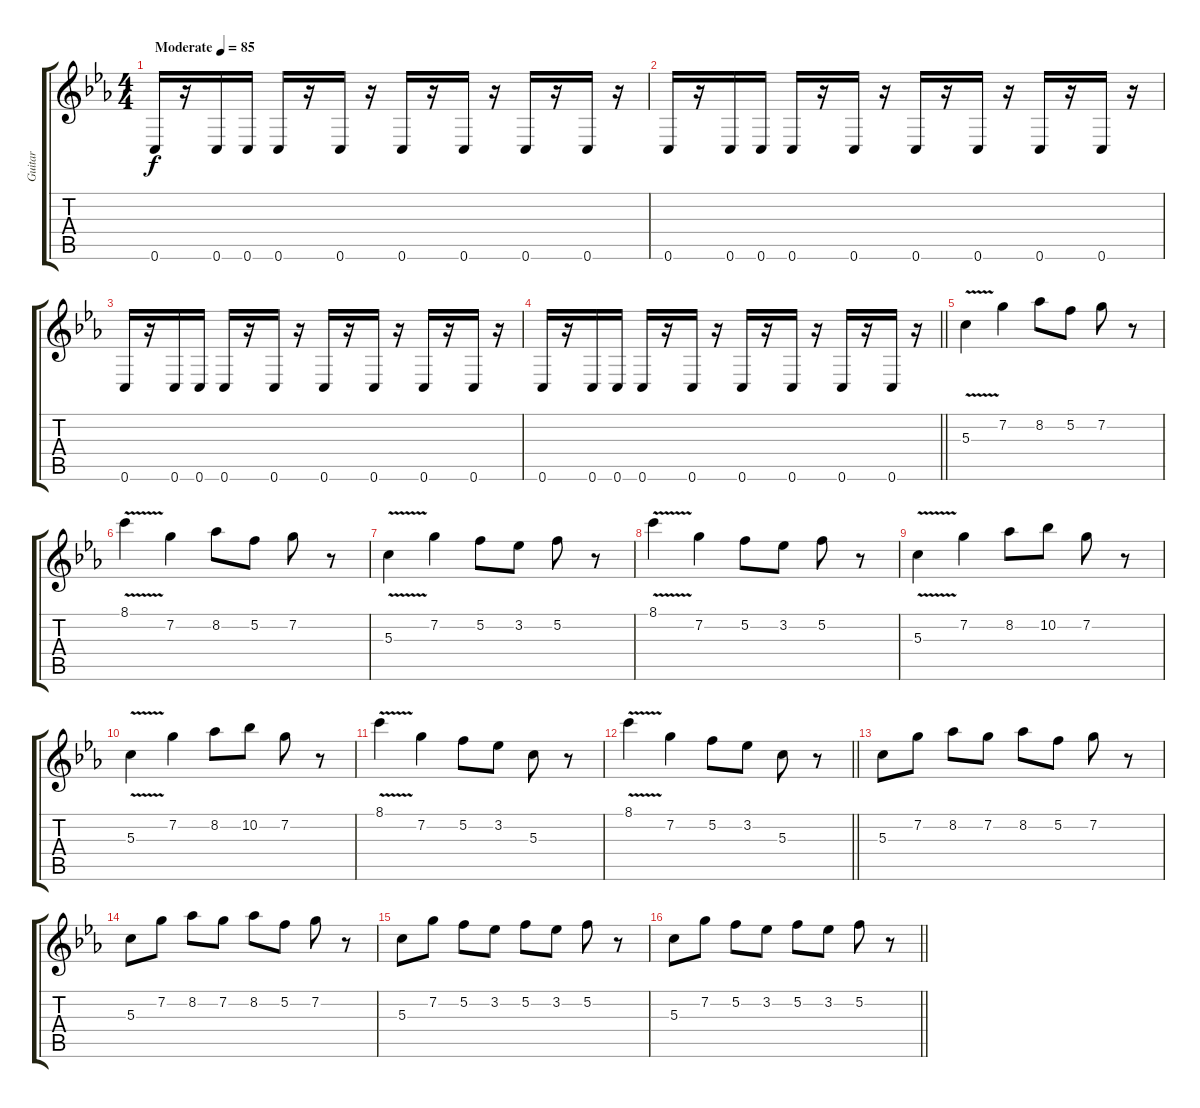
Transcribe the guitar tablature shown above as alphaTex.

\track ("Guitar" "Guitar") {instrument distortionguitar}
\staff {score tabs}
\tuning (E4 C4 G3 C3 G2 C2) {hide}
\ts (4 4)
\section ("" "")
\tempo (85 "Moderate")
\clef g2
\ks cminor
0.6.16{dy f instrument distortionguitar} r.16 0.6.16 0.6.16 0.6.16 r.16 0.6.16 r.16 0.6.16 r.16 0.6.16 r.16 0.6.16 r.16 0.6.16 r.16 |
0.6.16 r.16 0.6.16 0.6.16 0.6.16 r.16 0.6.16 r.16 0.6.16 r.16 0.6.16 r.16 0.6.16 r.16 0.6.16 r.16 |
0.6.16 r.16 0.6.16 0.6.16 0.6.16 r.16 0.6.16 r.16 0.6.16 r.16 0.6.16 r.16 0.6.16 r.16 0.6.16 r.16 |
\barLineRight lightlight
0.6.16 r.16 0.6.16 0.6.16 0.6.16 r.16 0.6.16 r.16 0.6.16 r.16 0.6.16 r.16 0.6.16 r.16 0.6.16 r.16 |
\section ("" "")
5.3{v}.4 7.2.4 8.2.8 5.2.8 7.2.8 r.8 |
8.1{v}.4 7.2.4 8.2.8 5.2.8 7.2.8 r.8 |
5.3{v}.4 7.2.4 5.2.8 3.2.8 5.2.8 r.8 |
8.1{v}.4 7.2.4 5.2.8 3.2.8 5.2.8 r.8 |
5.3{v}.4 7.2.4 8.2.8 10.2.8 7.2.8 r.8 |
5.3{v}.4 7.2.4 8.2.8 10.2.8 7.2.8 r.8 |
8.1{v}.4 7.2.4 5.2.8 3.2.8 5.3.8 r.8 |
\barLineRight lightlight
8.1{v}.4 7.2.4 5.2.8 3.2.8 5.3.8 r.8 |
\section ("" "")
5.3.8 7.2.8 8.2.8 7.2.8 8.2.8 5.2.8 7.2.8 r.8 |
5.3.8 7.2.8 8.2.8 7.2.8 8.2.8 5.2.8 7.2.8 r.8 |
5.3.8 7.2.8 5.2.8 3.2.8 5.2.8 3.2.8 5.2.8 r.8 |
\barLineRight lightlight
5.3.8 7.2.8 5.2.8 3.2.8 5.2.8 3.2.8 5.2.8 r.8
